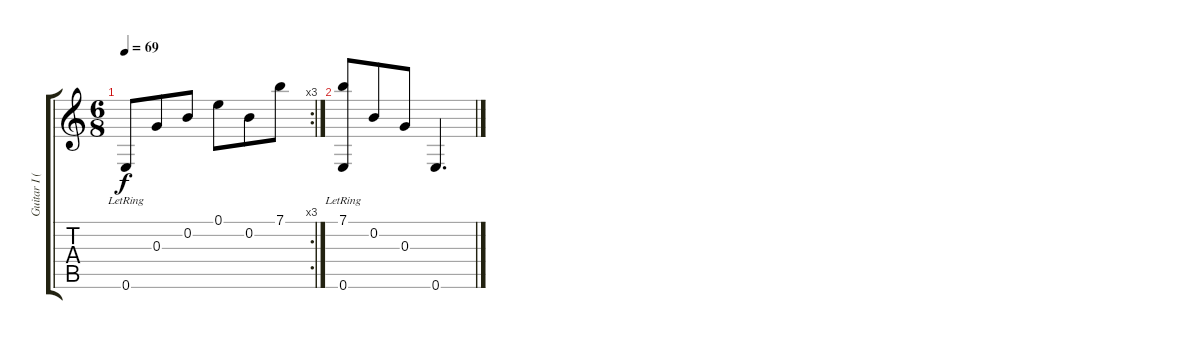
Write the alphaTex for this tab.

\track ("Guitar I (clean)" "Guitar I (") {solo instrument acousticguitarsteel}
\staff {score tabs}
\tuning (E4 B3 G3 D3 A2 E2) {hide}
\rc 3
\ts (6 8)
\tempo 69
\clef g2
\ks c
0.6{lr}.8{dy f} 0.3.8 0.2.8 0.1.8 0.2.8 7.1.8 |
(7.1 0.6{lr}).8 0.2.8 0.3.8 0.6.4{d}
